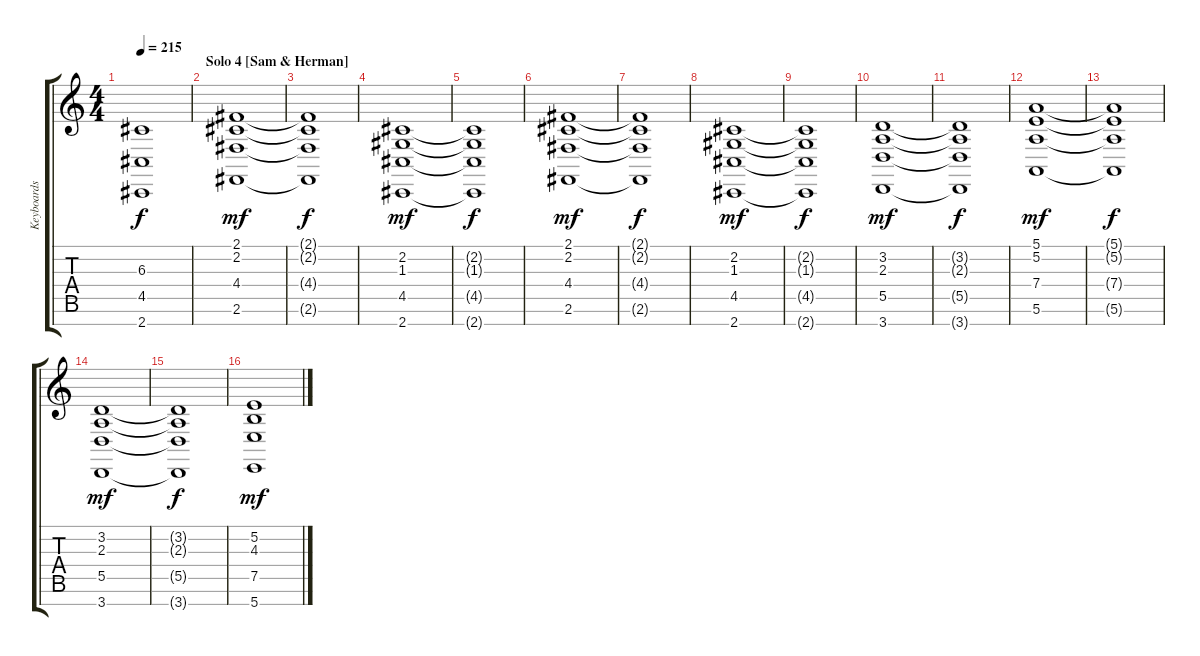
\track ("Keyboards 1" "Keyboards ") {instrument stringensemble1}
\staff {score tabs}
\tuning (E4 B3 G3 D3 A2 E2 B1) {hide}
\ts (4 4)
\tempo 215
\clef g2
\ks c
(6.3 4.5 2.7).1{dy f} |
\section ("" "Solo 4 [Sam & Herman]")
(2.1 2.2 4.4 2.6).1{dy mf} |
(2.1{t} 2.2{t} 4.4{t} 2.6{t}).1{dy f} |
(2.2 1.3 4.5 2.7).1{dy mf} |
(2.2{t} 1.3{t} 4.5{t} 2.7{t}).1{dy f} |
(2.1 2.2 4.4 2.6).1{dy mf} |
(2.1{t} 2.2{t} 4.4{t} 2.6{t}).1{dy f} |
(2.2 1.3 4.5 2.7).1{dy mf} |
(2.2{t} 1.3{t} 4.5{t} 2.7{t}).1{dy f} |
(3.2 2.3 5.5 3.7).1{dy mf} |
(3.2{t} 2.3{t} 5.5{t} 3.7{t}).1{dy f} |
(5.1 5.2 7.4 5.6).1{dy mf} |
(5.1{t} 5.2{t} 7.4{t} 5.6{t}).1{dy f} |
(3.2 2.3 5.5 3.7).1{dy mf} |
(3.2{t} 2.3{t} 5.5{t} 3.7{t}).1{dy f} |
(5.2 4.3 7.5 5.7).1{dy mf}
